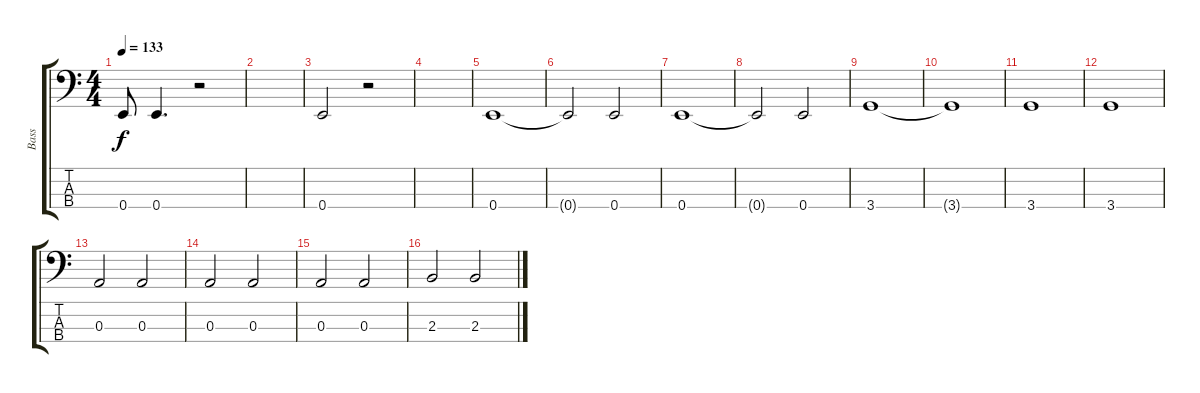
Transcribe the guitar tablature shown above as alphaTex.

\track ("Bass" "Bass") {instrument electricbassfinger}
\staff {score tabs}
\tuning (G2 D2 A1 E1) {hide}
\ts (4 4)
\tempo 133
\clef f4
\ks c
0.4.8{dy f instrument electricbassfinger} 0.4.4{d} r.2 |
|
0.4.2 r.2 |
|
0.4.1 |
0.4{t}.2 0.4.2 |
0.4.1 |
0.4{t}.2 0.4.2 |
3.4.1 |
3.4{t}.1 |
3.4.1 |
3.4.1 |
0.3.2 0.3.2 |
0.3.2 0.3.2 |
0.3.2 0.3.2 |
2.3.2 2.3.2
